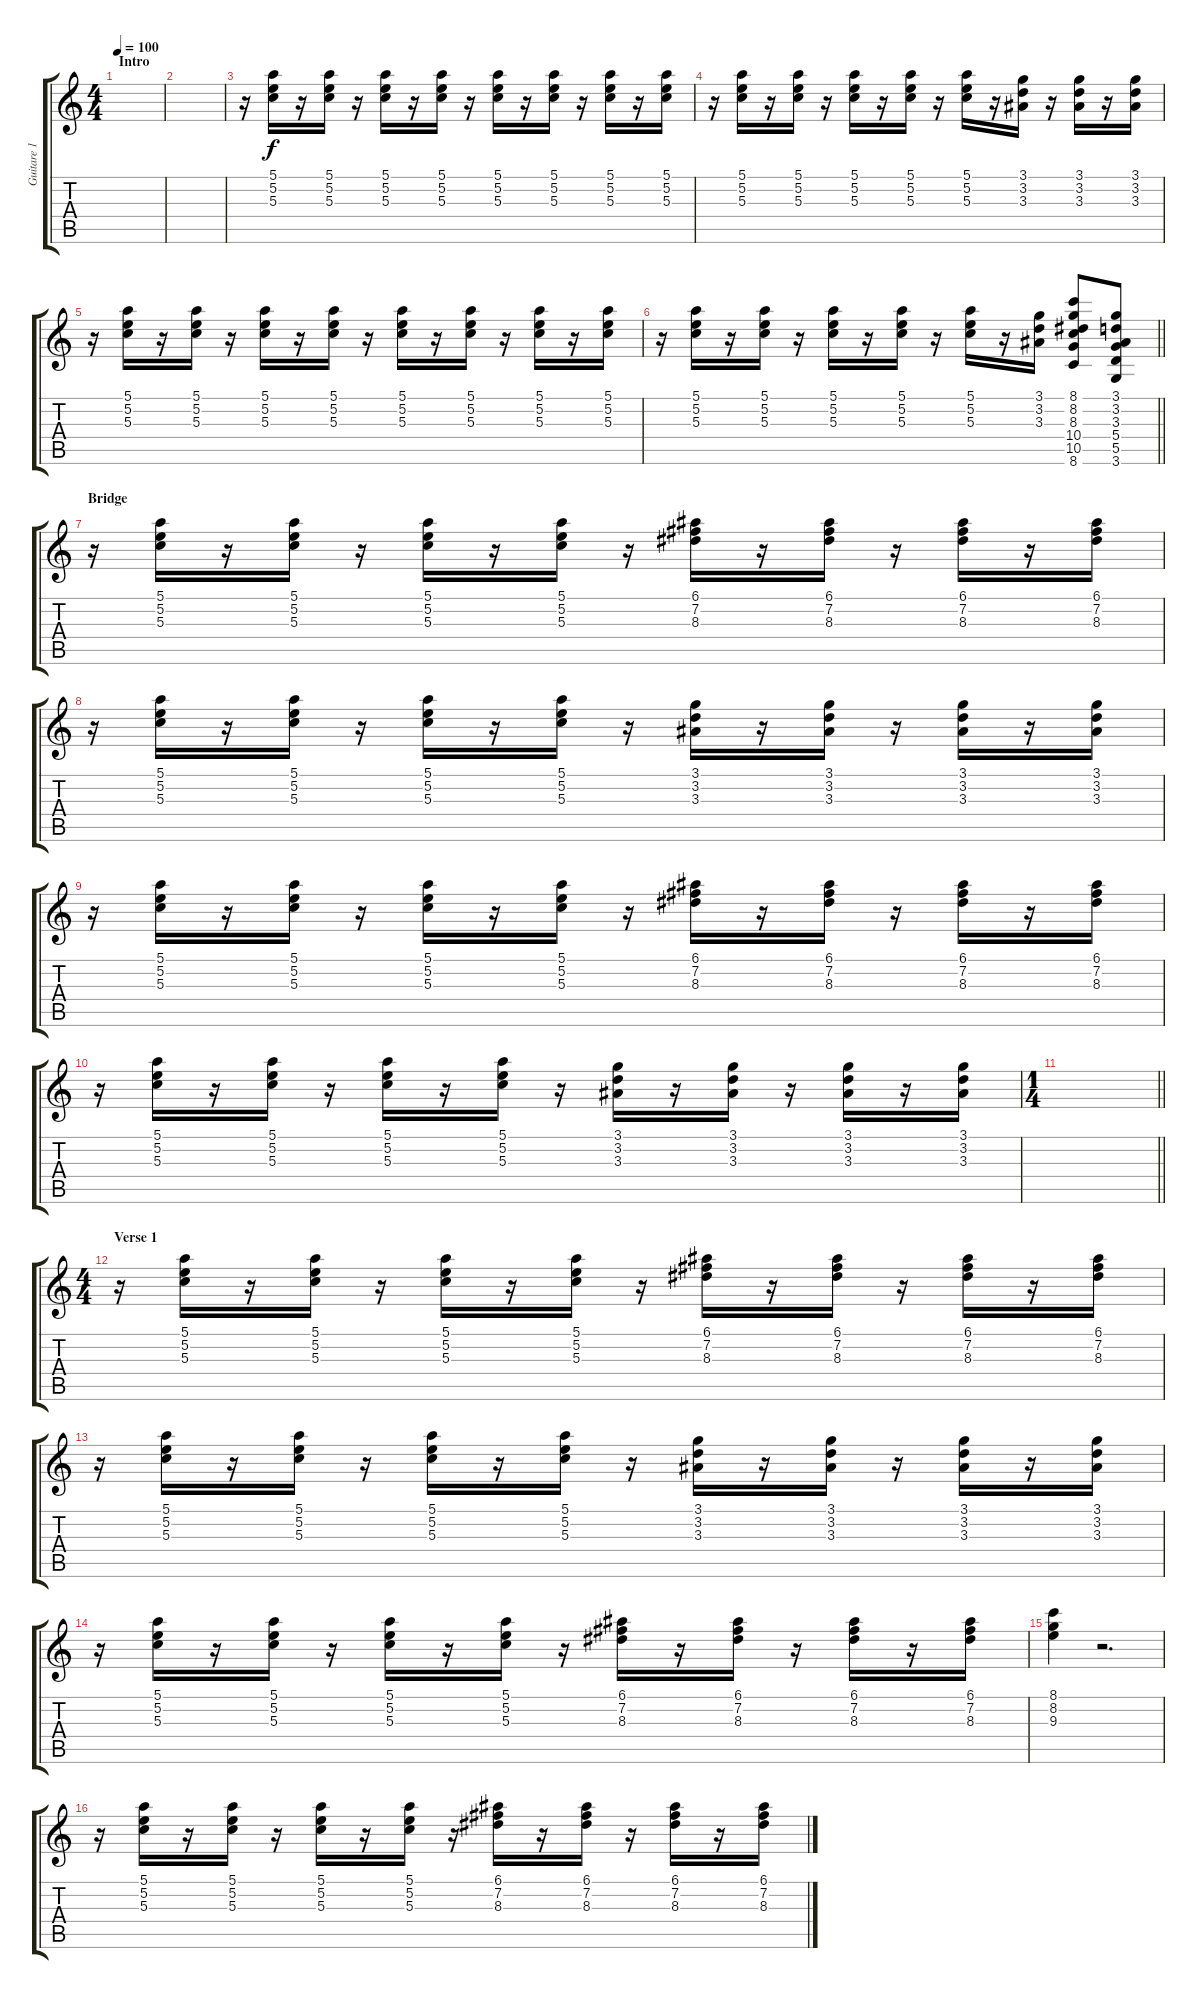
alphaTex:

\track ("Guitare 1" "Guitare 1") {instrument electricguitarclean}
\staff {score tabs}
\tuning (E4 B3 G3 D3 A2 E2) {hide}
\ts (4 4)
\section ("" "Intro")
\tempo 100
\clef g2
\ks c
|
|
r.16 (5.1 5.2 5.3).16 r.16 (5.1 5.2 5.3).16 r.16 (5.1 5.2 5.3).16 r.16 (5.1 5.2 5.3).16 r.16 (5.1 5.2 5.3).16 r.16 (5.1 5.2 5.3).16 r.16 (5.1 5.2 5.3).16 r.16 (5.1 5.2 5.3).16 |
r.16 (5.1 5.2 5.3).16 r.16 (5.1 5.2 5.3).16 r.16 (5.1 5.2 5.3).16 r.16 (5.1 5.2 5.3).16 r.16 (5.1 5.2 5.3).16 r.16 (3.1 3.2 3.3).16 r.16 (3.1 3.2 3.3).16 r.16 (3.1 3.2 3.3).16 |
r.16 (5.1 5.2 5.3).16 r.16 (5.1 5.2 5.3).16 r.16 (5.1 5.2 5.3).16 r.16 (5.1 5.2 5.3).16 r.16 (5.1 5.2 5.3).16 r.16 (5.1 5.2 5.3).16 r.16 (5.1 5.2 5.3).16 r.16 (5.1 5.2 5.3).16 |
\barLineRight lightlight
r.16 (5.1 5.2 5.3).16 r.16 (5.1 5.2 5.3).16 r.16 (5.1 5.2 5.3).16 r.16 (5.1 5.2 5.3).16 r.16 (5.1 5.2 5.3).16 r.16 (3.1 3.2 3.3).16 (8.1 8.2 8.3 10.4 10.5 8.6).8{instrument electricguitarmuted} (3.1 3.2 3.3 5.4 5.5 3.6).8 |
\section ("" "Bridge")
r.16{instrument electricguitarclean} (5.1 5.2 5.3).16 r.16 (5.1 5.2 5.3).16 r.16 (5.1 5.2 5.3).16 r.16 (5.1 5.2 5.3).16 r.16 (6.1 7.2 8.3).16 r.16 (6.1 7.2 8.3).16 r.16 (6.1 7.2 8.3).16 r.16 (6.1 7.2 8.3).16 |
r.16 (5.1 5.2 5.3).16 r.16 (5.1 5.2 5.3).16 r.16 (5.1 5.2 5.3).16 r.16 (5.1 5.2 5.3).16 r.16 (3.1 3.2 3.3).16 r.16 (3.1 3.2 3.3).16 r.16 (3.1 3.2 3.3).16 r.16 (3.1 3.2 3.3).16 |
r.16 (5.1 5.2 5.3).16 r.16 (5.1 5.2 5.3).16 r.16 (5.1 5.2 5.3).16 r.16 (5.1 5.2 5.3).16 r.16 (6.1 7.2 8.3).16 r.16 (6.1 7.2 8.3).16 r.16 (6.1 7.2 8.3).16 r.16 (6.1 7.2 8.3).16 |
r.16 (5.1 5.2 5.3).16 r.16 (5.1 5.2 5.3).16 r.16 (5.1 5.2 5.3).16 r.16 (5.1 5.2 5.3).16 r.16 (3.1 3.2 3.3).16 r.16 (3.1 3.2 3.3).16 r.16 (3.1 3.2 3.3).16 r.16 (3.1 3.2 3.3).16 |
\ts (1 4)
\barLineRight lightlight
|
\ts (4 4)
\section ("" "Verse 1")
r.16 (5.1 5.2 5.3).16 r.16 (5.1 5.2 5.3).16 r.16 (5.1 5.2 5.3).16 r.16 (5.1 5.2 5.3).16 r.16 (6.1 7.2 8.3).16 r.16 (6.1 7.2 8.3).16 r.16 (6.1 7.2 8.3).16 r.16 (6.1 7.2 8.3).16 |
r.16 (5.1 5.2 5.3).16 r.16 (5.1 5.2 5.3).16 r.16 (5.1 5.2 5.3).16 r.16 (5.1 5.2 5.3).16 r.16 (3.1 3.2 3.3).16 r.16 (3.1 3.2 3.3).16 r.16 (3.1 3.2 3.3).16 r.16 (3.1 3.2 3.3).16 |
r.16 (5.1 5.2 5.3).16 r.16 (5.1 5.2 5.3).16 r.16 (5.1 5.2 5.3).16 r.16 (5.1 5.2 5.3).16 r.16 (6.1 7.2 8.3).16 r.16 (6.1 7.2 8.3).16 r.16 (6.1 7.2 8.3).16 r.16 (6.1 7.2 8.3).16 |
(8.1 8.2 9.3).4 r.2{d} |
r.16 (5.1 5.2 5.3).16 r.16 (5.1 5.2 5.3).16 r.16 (5.1 5.2 5.3).16 r.16 (5.1 5.2 5.3).16 r.16 (6.1 7.2 8.3).16 r.16 (6.1 7.2 8.3).16 r.16 (6.1 7.2 8.3).16 r.16 (6.1 7.2 8.3).16
